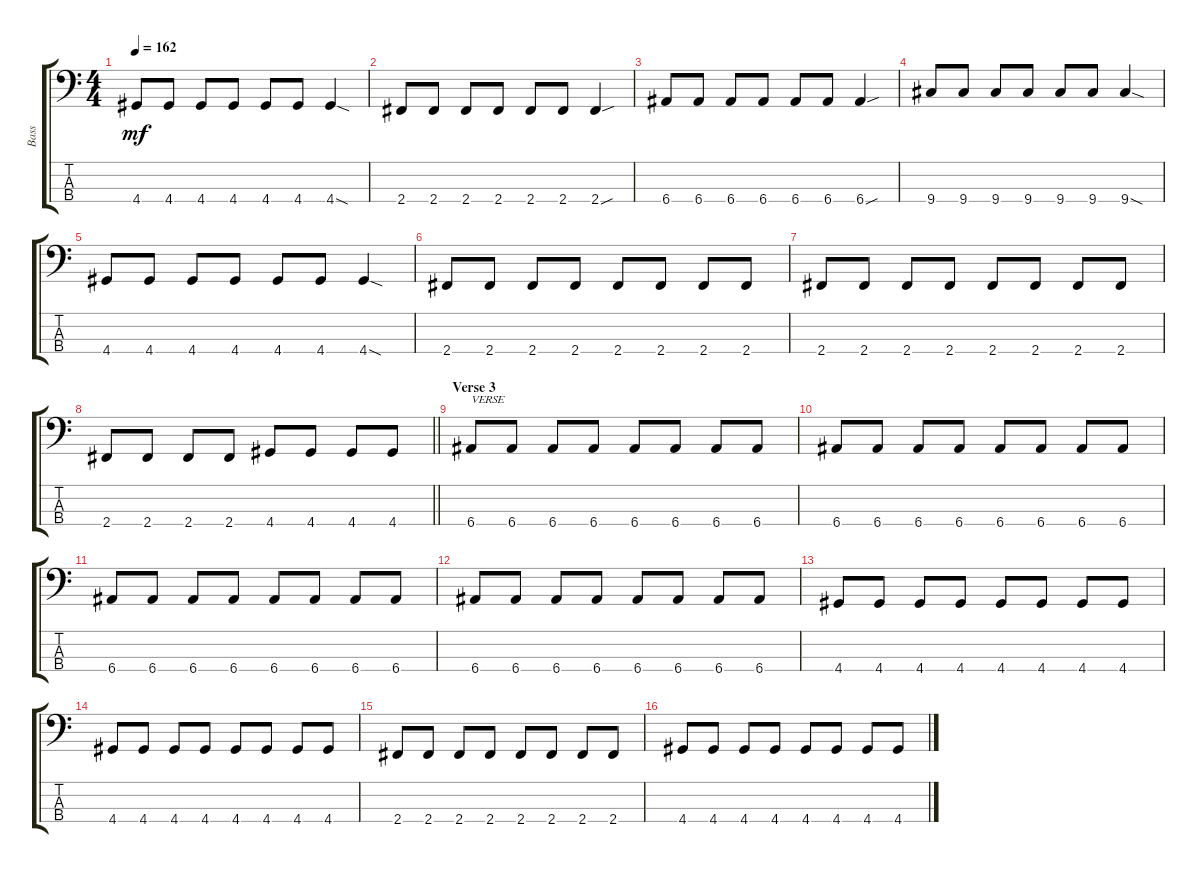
\track ("Bass" "Bass") {instrument electricbassfinger}
\staff {score tabs}
\tuning (G2 D2 A1 E1) {hide}
\ts (4 4)
\tempo 162
\clef f4
\ks c
4.4.8{dy mf} 4.4.8 4.4.8 4.4.8 4.4.8 4.4.8 4.4{sod}.4 |
2.4.8 2.4.8 2.4.8 2.4.8 2.4.8 2.4.8 2.4{sou}.4 |
6.4.8 6.4.8 6.4.8 6.4.8 6.4.8 6.4.8 6.4{sou}.4 |
9.4.8 9.4.8 9.4.8 9.4.8 9.4.8 9.4.8 9.4{sod}.4 |
4.4.8 4.4.8 4.4.8 4.4.8 4.4.8 4.4.8 4.4{sod}.4 |
2.4.8 2.4.8 2.4.8 2.4.8 2.4.8 2.4.8 2.4.8 2.4.8 |
2.4.8 2.4.8 2.4.8 2.4.8 2.4.8 2.4.8 2.4.8 2.4.8 |
\barLineRight lightlight
2.4.8 2.4.8 2.4.8 2.4.8 4.4.8 4.4.8 4.4.8 4.4.8 |
\section ("" "Verse 3")
6.4.8{txt "VERSE"} 6.4.8 6.4.8 6.4.8 6.4.8 6.4.8 6.4.8 6.4.8 |
6.4.8 6.4.8 6.4.8 6.4.8 6.4.8 6.4.8 6.4.8 6.4.8 |
6.4.8 6.4.8 6.4.8 6.4.8 6.4.8 6.4.8 6.4.8 6.4.8 |
6.4.8 6.4.8 6.4.8 6.4.8 6.4.8 6.4.8 6.4.8 6.4.8 |
4.4.8 4.4.8 4.4.8 4.4.8 4.4.8 4.4.8 4.4.8 4.4.8 |
4.4.8 4.4.8 4.4.8 4.4.8 4.4.8 4.4.8 4.4.8 4.4.8 |
2.4.8 2.4.8 2.4.8 2.4.8 2.4.8 2.4.8 2.4.8 2.4.8 |
4.4.8 4.4.8 4.4.8 4.4.8 4.4.8 4.4.8 4.4.8 4.4.8
